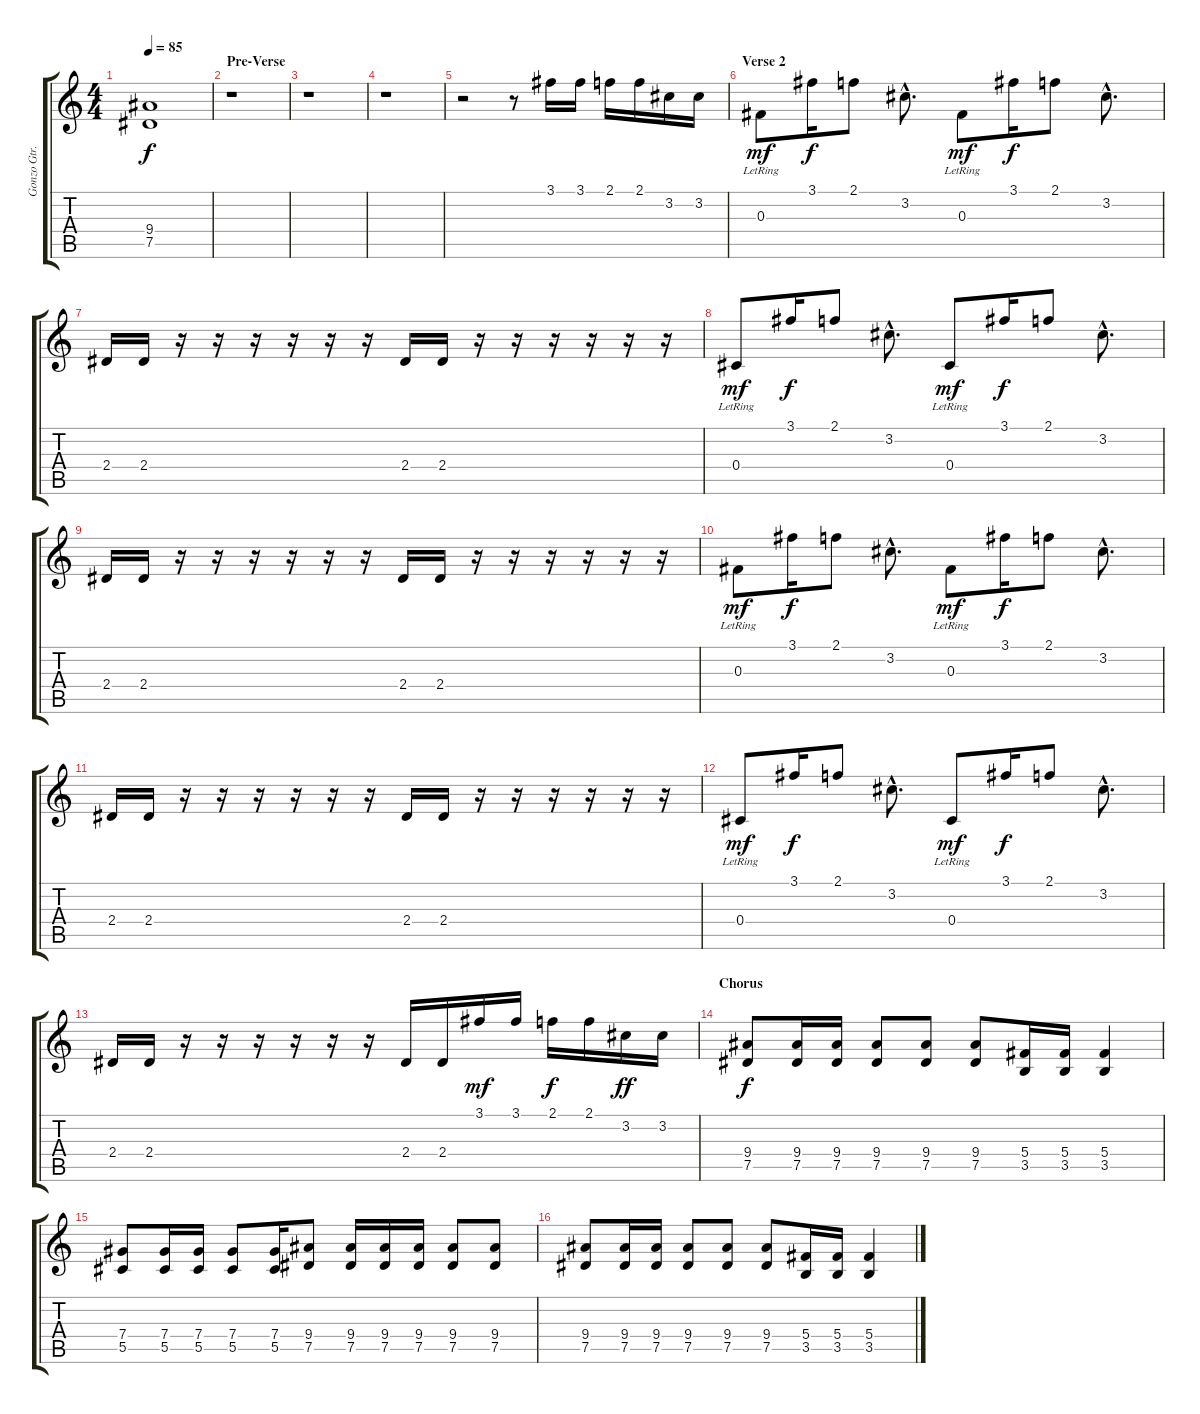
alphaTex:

\track ("Gonzo Gtr. 1" "Gonzo Gtr.") {instrument overdrivenguitar}
\staff {score tabs}
\tuning (Eb4 Bb3 Gb3 Db3 Ab2 Eb2) {hide}
\ts (4 4)
\tempo 85
\clef g2
\ks c
(9.4 7.5).1{dy f} |
\section ("" "Pre-Verse")
r.1 |
r.1 |
r.1 |
r.2 r.8 3.1.16 3.1.16 2.1.16 2.1.16 3.2.16 3.2.16 |
\section ("" "Verse 2")
0.3{lr}.8{dy mf} 3.1.16{dy f} 2.1.8 3.2{hac}.8{d} 0.3{lr}.8{dy mf} 3.1.16{dy f} 2.1.8 3.2{hac}.8{d} |
2.4.16 2.4.16 r.16 r.16 r.16 r.16 r.16 r.16 2.4.16 2.4.16 r.16 r.16 r.16 r.16 r.16 r.16 |
0.4{lr}.8{dy mf} 3.1.16{dy f} 2.1.8 3.2{hac}.8{d} 0.4{lr}.8{dy mf} 3.1.16{dy f} 2.1.8 3.2{hac}.8{d} |
2.4.16 2.4.16 r.16 r.16 r.16 r.16 r.16 r.16 2.4.16 2.4.16 r.16 r.16 r.16 r.16 r.16 r.16 |
0.3{lr}.8{dy mf} 3.1.16{dy f} 2.1.8 3.2{hac}.8{d} 0.3{lr}.8{dy mf} 3.1.16{dy f} 2.1.8 3.2{hac}.8{d} |
2.4.16 2.4.16 r.16 r.16 r.16 r.16 r.16 r.16 2.4.16 2.4.16 r.16 r.16 r.16 r.16 r.16 r.16 |
0.4{lr}.8{dy mf} 3.1.16{dy f} 2.1.8 3.2{hac}.8{d} 0.4{lr}.8{dy mf} 3.1.16{dy f} 2.1.8 3.2{hac}.8{d} |
2.4.16 2.4.16 r.16 r.16 r.16 r.16 r.16 r.16 2.4.16 2.4.16 3.1.16{dy mf} 3.1.16 2.1.16{dy f} 2.1.16 3.2.16{dy ff} 3.2.16 |
\section ("" "Chorus")
(9.4 7.5).8{dy f} (9.4 7.5).16 (9.4 7.5).16 (9.4 7.5).8 (9.4 7.5).8 (9.4 7.5).8 (5.4 3.5).16 (5.4 3.5).16 (5.4 3.5).4 |
(7.4 5.5).8 (7.4 5.5).16 (7.4 5.5).16 (7.4 5.5).8 (7.4 5.5).16 (9.4 7.5).8 (9.4 7.5).16 (9.4 7.5).16 (9.4 7.5).16 (9.4 7.5).8 (9.4 7.5).8 |
(9.4 7.5).8 (9.4 7.5).16 (9.4 7.5).16 (9.4 7.5).8 (9.4 7.5).8 (9.4 7.5).8 (5.4 3.5).16 (5.4 3.5).16 (5.4 3.5).4
